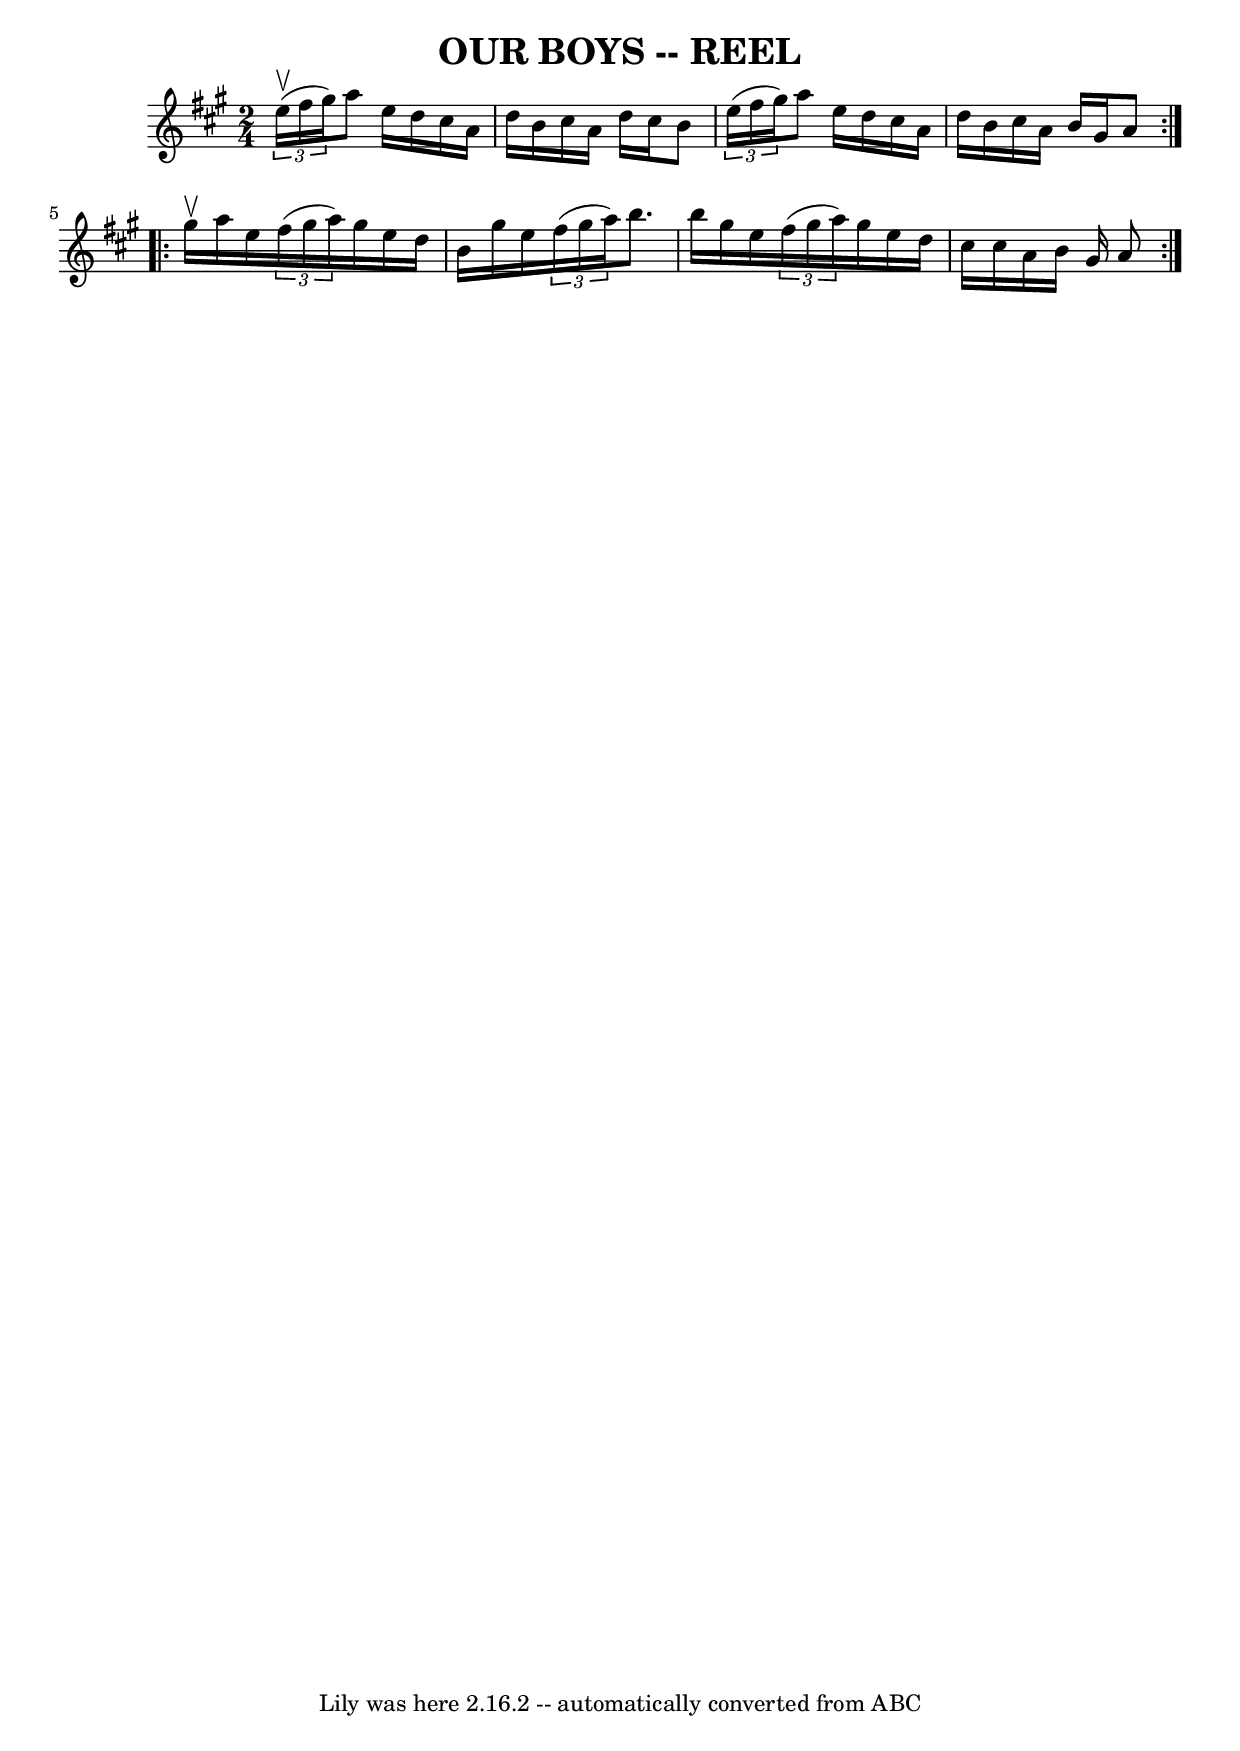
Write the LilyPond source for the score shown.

\version "2.7.40"
\include "Mammoth.ily"
\header {
	%% book = "Ryan's Mammoth Collection of Fiddle Tunes"
	crossRefNumber = "1"
	footnotes = ""
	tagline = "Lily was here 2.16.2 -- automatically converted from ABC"
	title = "OUR BOYS -- REEL"
}
voicedefault =  {


\repeat volta 2 {
\time 2/4 
\key a \major   \times 2/3 { e''16 (^\upbow fis''16 gis''16  
-) }   |
 a''8 e''16 d''16 cis''16 a'16 d''16 b'16  
  |
 cis''16 a'16 d''16 cis''16 b'8  \times 2/3 { e''16 (
 fis''16 gis''16) }   |
 a''8 e''16 d''16 cis''16    
a'16 d''16 b'16    |
 cis''16 a'16 b'16 gis'16 a'8    
}     \repeat volta 2 { gis''16^\upbow   |
 a''16 e''16    
\times 2/3 { fis''16 (gis''16 a''16) } gis''16 e''16 d''16   
 b'16    |
 gis''16 e''16    \times 2/3 { fis''16 (gis''16    
a''16) } b''8. b''16    |
 gis''16 e''16    \times 2/3 {   
fis''16 (gis''16 a''16) } gis''16 e''16 d''16 cis''16    
|
 cis''16 a'16 b'16 gis'16 a'8    }   
}

\score{
    <<

	\context Staff="default"
	{
	    \voicedefault 
	}

    >>
	\layout {
	}
	\midi {}
}
